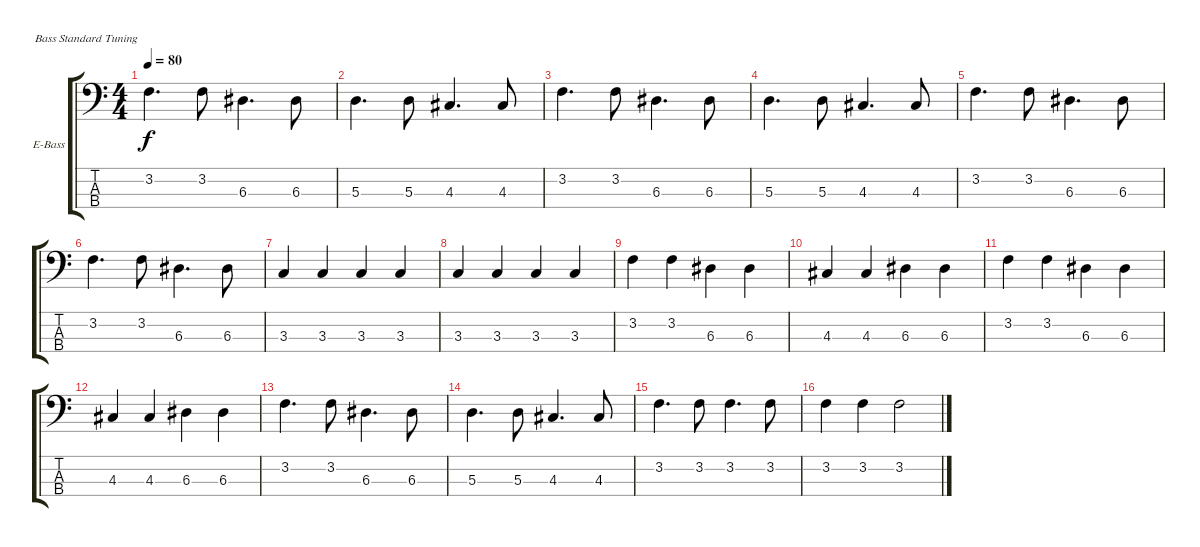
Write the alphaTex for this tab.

\bracketExtendMode groupsimilarinstruments
\firstSystemTrackNameOrientation horizontal
\otherSystemsTrackNameOrientation horizontal
\track ("Bass" "E-Bass") {instrument electricbassfinger}
\staff {score tabs}
\tuning (G2 D2 A1 E1)
\ts (4 4)
\tempo 80
\clef f4
\ks c
3.2.4{d dy f} 3.2.8 6.3.4{d} 6.3.8 |
5.3.4{d} 5.3.8 4.3.4{d} 4.3.8 |
3.2.4{d} 3.2.8 6.3.4{d} 6.3.8 |
5.3.4{d} 5.3.8 4.3.4{d} 4.3.8 |
3.2.4{d} 3.2.8 6.3.4{d} 6.3.8 |
3.2.4{d} 3.2.8 6.3.4{d} 6.3.8 |
3.3.4 3.3.4 3.3.4 3.3.4 |
3.3.4 3.3.4 3.3.4 3.3.4 |
3.2.4 3.2.4 6.3.4 6.3.4 |
4.3.4 4.3.4 6.3.4 6.3.4 |
3.2.4 3.2.4 6.3.4 6.3.4 |
4.3.4 4.3.4 6.3.4 6.3.4 |
3.2.4{d} 3.2.8 6.3.4{d} 6.3.8 |
5.3.4{d} 5.3.8 4.3.4{d} 4.3.8 |
3.2.4{d} 3.2.8 3.2.4{d} 3.2.8 |
3.2.4 3.2.4 3.2.2
